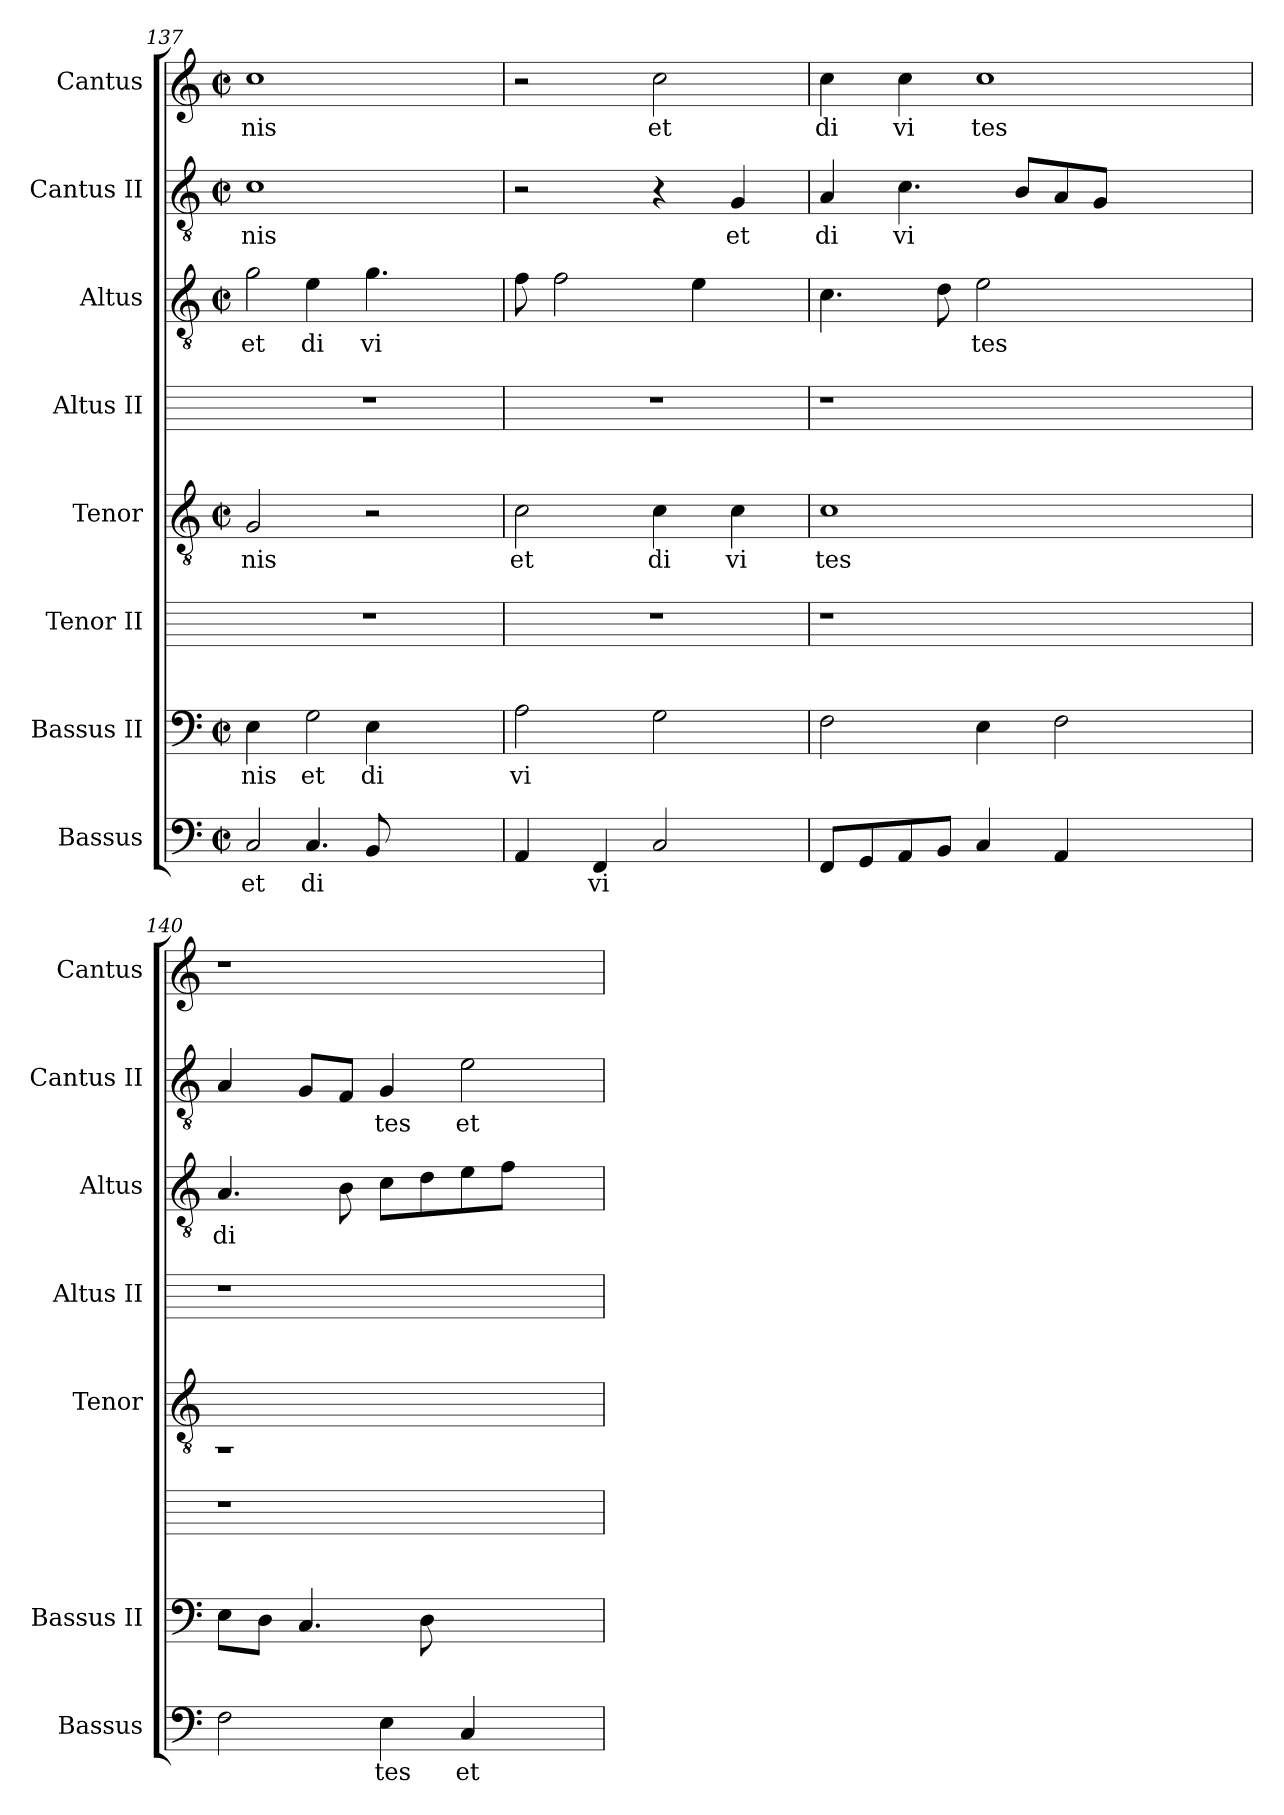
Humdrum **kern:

**kern	**text	**kern	**text	**kern	**kern	**text	**kern	**kern	**text	**kern	**text	**kern	**text
*part8	*part8	*part7	*part7	*part6	*part5	*part5	*part4	*part3	*part3	*part2	*part2	*part1	*part1
*staff8	*staff8	*staff7	*staff7	*staff6	*staff5	*staff5	*staff4	*staff3	*staff3	*staff2	*staff2	*staff1	*staff1
*I"Bassus	*	*I"Bassus II	*	*I"Tenor II	*I"Tenor	*	*I"Altus II	*I"Altus	*	*I"Cantus II	*	*I"Cantus	*
*I'Bassus	*	*I'Bassus II	*	*	*I'Tenor	*	*I'Altus II	*I'Altus	*	*I'Cantus II	*	*I'Cantus	*
*clefF4	*	*clefF4	*	*	*clefGv2	*	*	*clefGv2	*	*clefGv2	*	*clefG2	*
*M2/2	*	*M2/2	*	*	*M2/2	*	*	*M2/2	*	*M2/2	*	*M2/2	*
*met(c|)	*	*met(c|)	*	*	*met(c|)	*	*	*met(c|)	*	*met(c|)	*	*met(c|)	*
=137	=137	=137	=137	=137	=137	=137	=137	=137	=137	=137	=137	=137	=137
!LO:N:vis=2	!LO:LY:b:cj	!	!LO:LY:b:cj	!	!LO:N:vis=2	!LO:LY:b:cj	!	!LO:N:vis=2	!LO:LY:b:cj	!LO:N:vis=1	!LO:LY:b:cj	!LO:N:vis=1	!LO:LY:b:cj
4C/	et	4E\	nis	1r	4G/	nis	1r	4g\	et	4c	nis	4cc	nis
!LO:N:vis=4.	!LO:LY:b:cj	!LO:N:vis=2	!LO:LY:b:cj	!	!	!	!	!	!LO:LY:b:cj	!	!	!	!
4C/	di	4G\	et	.	4ryy	.	.	4e\	di	2.ryy	.	2.ryy	.
!	!	!	!LO:LY:b:cj	!	!	!	!	!LO:N:vis=4.	!LO:LY:b:cj	!	!	!	!
8BB/	.	4E\	di	.	2r	.	.	4g\	vi	.	.	.	.
4.ryy	.	.	.	.	.	.	.	.	.	.	.	.	.
.	.	4ryy	.	.	.	.	.	4ryy	.	.	.	.	.
=138	=138	=138	=138	=138	=138	=138	=138	=138	=138	=138	=138	=138	=138
!	!	!	!LO:LY:b:cj	!	!	!LO:LY:b:cj	!	!	!	!	!	!	!
4AA/	.	2A\	vi	1r	2c\	et	1r	8f\	.	2r	.	2r	.
.	.	.	.	.	.	.	.	2f\	.	.	.	.	.
!	!LO:LY:b:cj	!	!	!	!	!	!	!	!	!	!	!	!
4FF/	vi	.	.	.	.	.	.	.	.	.	.	.	.
!	!	!	!	!	!	!LO:LY:b:cj	!	!	!	!	!	!	!LO:LY:b:cj
2C/	.	2G\	.	.	4c\	di	.	.	.	4r	.	2cc\	et
.	.	.	.	.	.	.	.	4e\	.	.	.	.	.
!	!	!	!	!	!	!LO:LY:b:cj	!	!	!	!	!LO:LY:b:cj	!	!
.	.	.	.	.	4c\	vi	.	.	.	4G/	et	.	.
.	.	.	.	.	.	.	.	8ryy	.	.	.	.	.
=139	=139	=139	=139	=139	=139	=139	=139	=139	=139	=139	=139	=139	=139
!	!	!	!	!	!	!LO:LY:b:cj	!	!	!	!	!LO:LY:b:cj	!	!LO:LY:b:cj
8FF/L	.	2F\	.	1r	1c	tes	1r	4.c\	.	4A/	di	4cc\	di
8GG/	.	.	.	.	.	.	.	.	.	.	.	.	.
!	!	!	!	!	!	!	!	!	!	!	!LO:LY:b:cj	!	!LO:LY:b:cj
8AA/	.	.	.	.	.	.	.	.	.	4.c\	vi	4cc\	vi
8BB/J	.	.	.	.	.	.	.	8d\	.	.	.	.	.
!	!	!	!	!	!	!	!	!	!LO:LY:b:cj	!	!	!	!LO:LY:b:cj
4C/	.	4E\	.	.	.	.	.	2e\	tes	.	.	1cc	tes
.	.	.	.	.	.	.	.	.	.	8B/L	.	.	.
4AA/	.	2F\	.	.	.	.	.	.	.	8A/	.	.	.
.	.	.	.	.	.	.	.	.	.	8G/J	.	.	.
2ryy	.	.	.	2ryy	2ryy	.	2ryy	2ryy	.	2ryy	.	.	.
.	.	4ryy	.	.	.	.	.	.	.	.	.	.	.
=140	=140	=140	=140	=140	=140	=140	=140	=140	=140	=140	=140	=140	=140
!	!	!	!	!	!LO:N:vis=1	!	!	!	!LO:LY:b:cj	!	!	!	!
2F\	.	8E\L	.	1r	1rAA	.	1r	4.A/	di	4A/	.	1r	.
.	.	8D\J	.	.	.	.	.	.	.	.	.	.	.
.	.	4.C/	.	.	.	.	.	.	.	8G/L	.	.	.
.	.	.	.	.	.	.	.	8B\	.	8F/J	.	.	.
!	!LO:LY:b:cj	!	!	!	!	!	!	!	!	!	!LO:LY:b:cj	!	!
4E\	tes	.	.	.	.	.	.	8c\L	.	4G/	tes	.	.
.	.	8D\	.	.	.	.	.	8d\	.	.	.	.	.
!	!LO:LY:b:cj	!	!	!	!	!	!	!	!	!	!LO:LY:b:cj	!	!
4C/	et	2ryy	.	.	.	.	.	8e\	.	2e\	et	.	.
.	.	.	.	.	.	.	.	8f\J	.	.	.	.	.
4ryy	.	.	.	4ryy	4ryy	.	4ryy	4ryy	.	.	.	4ryy	.
=	=	=	=	=	=	=	=	=	=	=	=	=	=
*-	*-	*-	*-	*-	*-	*-	*-	*-	*-	*-	*-	*-	*-
